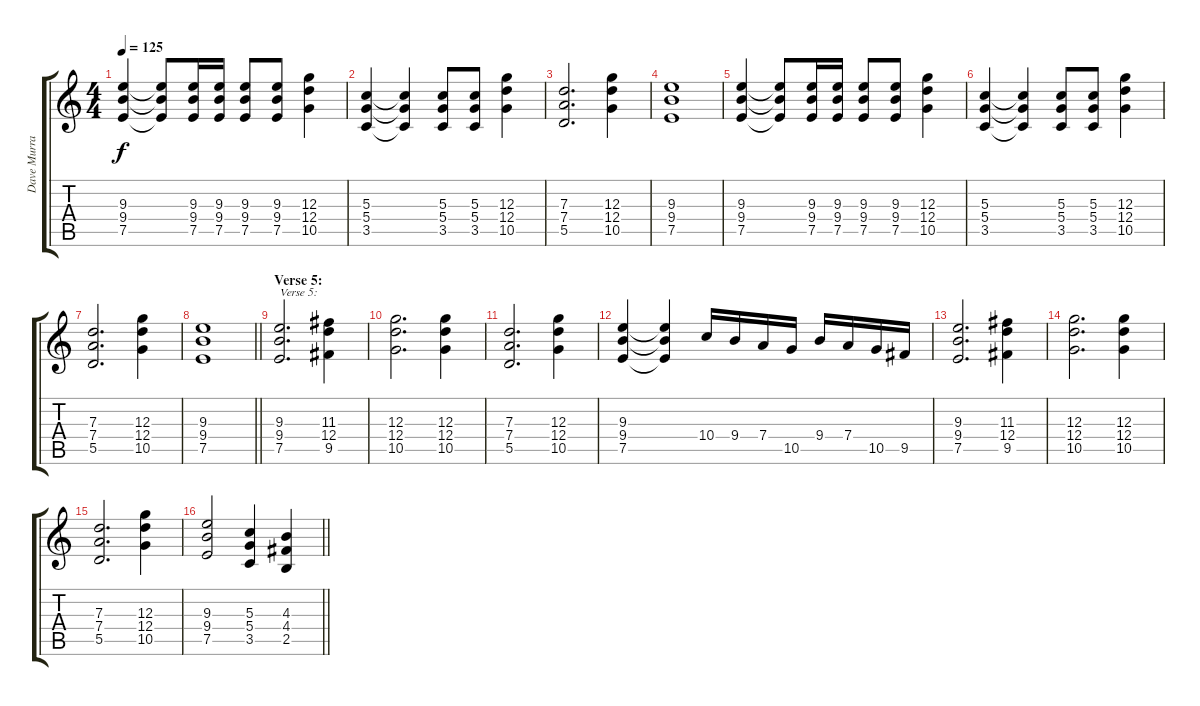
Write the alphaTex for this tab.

\track ("Dave Murray" "Dave Murra") {instrument distortionguitar}
\staff {score tabs}
\tuning (E4 B3 G3 D3 A2 E2) {hide}
\ts (4 4)
\tempo 125
\clef g2
\ks c
(9.3 9.4 7.5).4{dy f} (9.3{t} 9.4{t} 7.5{t}).8 (9.3 9.4 7.5).16 (9.3 9.4 7.5).16 (9.3 9.4 7.5).8 (9.3 9.4 7.5).8 (12.3 12.4 10.5).4 |
(5.3 5.4 3.5).4 (5.3{t} 5.4{t} 3.5{t}).4 (5.3 5.4 3.5).8 (5.3 5.4 3.5).8 (12.3 12.4 10.5).4 |
(7.3 7.4 5.5).2{d} (12.3 12.4 10.5).4 |
(9.3 9.4 7.5).1 |
(9.3 9.4 7.5).4 (9.3{t} 9.4{t} 7.5{t}).8 (9.3 9.4 7.5).16 (9.3 9.4 7.5).16 (9.3 9.4 7.5).8 (9.3 9.4 7.5).8 (12.3 12.4 10.5).4 |
(5.3 5.4 3.5).4 (5.3{t} 5.4{t} 3.5{t}).4 (5.3 5.4 3.5).8 (5.3 5.4 3.5).8 (12.3 12.4 10.5).4 |
(7.3 7.4 5.5).2{d} (12.3 12.4 10.5).4 |
\barLineRight lightlight
(9.3 9.4 7.5).1 |
\section ("" "Verse 5:")
(9.3 9.4 7.5).2{d txt "Verse 5:"} (11.3 12.4 9.5).4 |
(12.3 12.4 10.5).2{d} (12.3 12.4 10.5).4 |
(7.3 7.4 5.5).2{d} (12.3 12.4 10.5).4 |
(9.3 9.4 7.5).4 (9.3{t} 9.4{t} 7.5{t}).4 10.4.16 9.4.16 7.4.16 10.5.16 9.4.16 7.4.16 10.5.16 9.5.16 |
(9.3 9.4 7.5).2{d} (11.3 12.4 9.5).4 |
(12.3 12.4 10.5).2{d} (12.3 12.4 10.5).4 |
(7.3 7.4 5.5).2{d} (12.3 12.4 10.5).4 |
\barLineRight lightlight
(9.3 9.4 7.5).2 (5.3 5.4 3.5).4 (4.3 4.4 2.5).4
